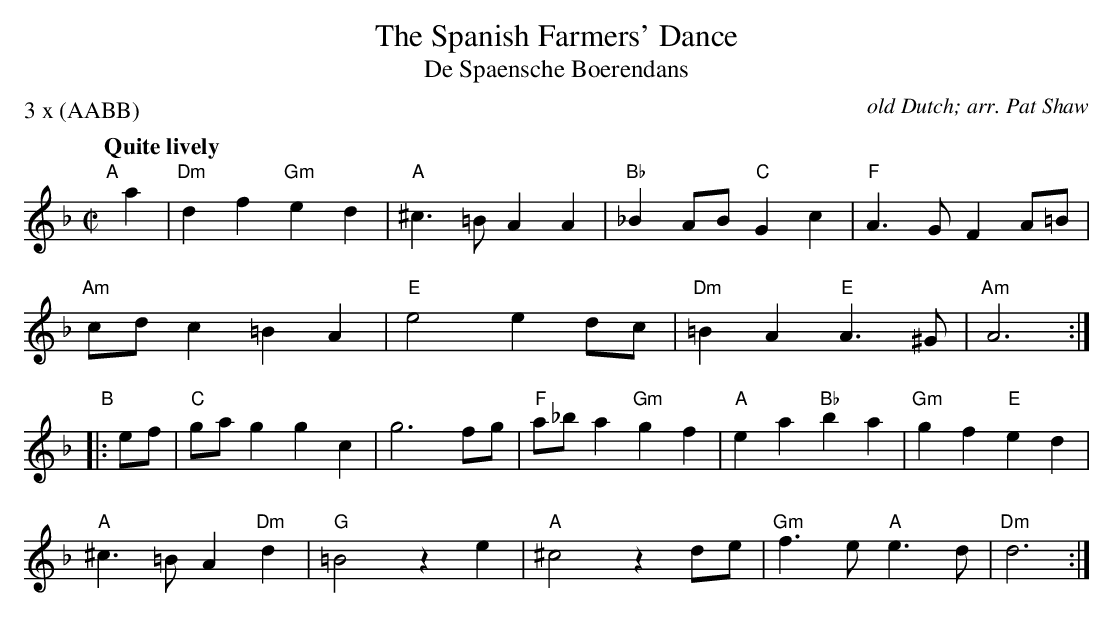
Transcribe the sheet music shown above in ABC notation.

X:1
T: The Spanish Farmers' Dance
T: De Spaensche Boerendans
C: old Dutch; arr. Pat Shaw
P: 3 x (AABB)
Q: "Quite lively"
M: C|
L: 1/8
K: Dm
"A"[|] a2 |\
"Dm"d2f2 "Gm"e2d2 | "A"^c3=B A2A2 |\
"Bb"_B2AB "C"G2c2 | "F"A3G F2A=B |
"Am"cdc2 =B2A2 | "E"e4 e2dc |\
"Dm"=B2A2 "E"A3^G | "Am"A6 :|
"B"|: ef |\
"C"gag2 g2c2 |\
g6 fg | "F"a_ba2 "Gm"g2f2 |\
"A"e2a2 "Bb"b2a2 | "Gm"g2f2 "E"e2d2 |
"A"^c3=B A2"Dm"d2 |\
"G"=B4 z2e2 | "A"^c4 z2de |\
"Gm"f3e "A"e3d | "Dm"d6 :|
